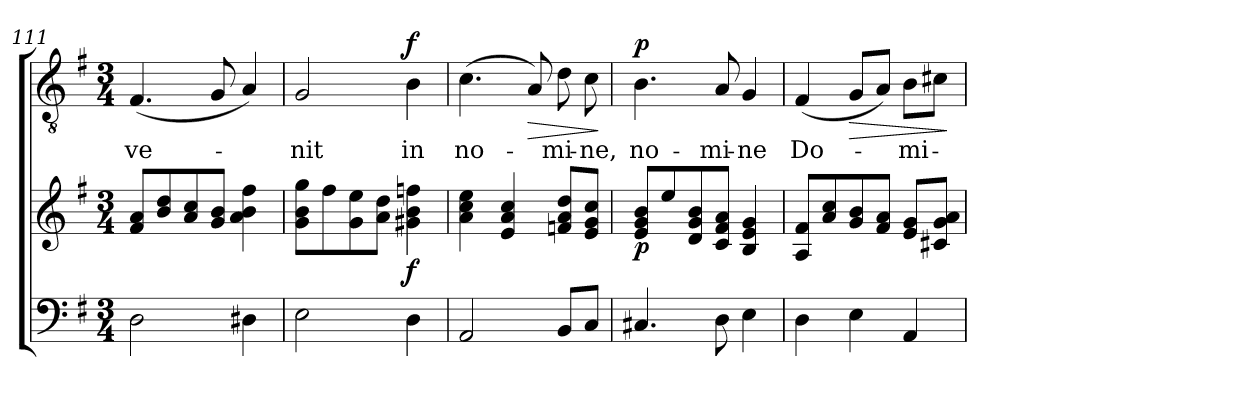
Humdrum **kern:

**kern	**kern	**dynam	**kern	**text	**dynam
*part2	*part2	*part2	*part1	*part1	*part1
*staff3	*staff2	*staff2/3	*staff1	*staff1	*staff1
*clefF4	*clefG2	*	*clefGv2	*	*
*k[f#]	*k[f#]	*	*k[f#]	*	*
*G:	*G:	*	*G:	*	*
*M3/4	*M3/4	*	*M3/4	*	*
=111	=111	=111	=111	=111	=111
!	!	!	!	!LO:LY:b	!
2D\	8f#/ 8a/L	.	(<4.F#/	ve-	.
.	8b/ 8dd/	.	.	.	.
.	8a/ 8cc/	.	.	.	.
.	8g/ 8b/J	.	8G/	.	.
4D#X\	4a\ 4b\ 4ff#\	.	4A/)	.	.
=112	=112	=112	=112	=112	=112
!	!	!	!	!LO:LY:b	!
2E\	8g\ 8b\ 8gg\L	.	2G/	-nit	.
.	8ff#\	.	.	.	.
.	8g\ 8ee\	.	.	.	.
.	8a\ 8dd\J	.	.	.	.
!	!	!LO:DY:b	!	!LO:LY:b	!LO:DY:a
4D\	4g#X\ 4b\ 4ffn\	f	4B\	in	f
=113	=113	=113	=113	=113	=113
!	!	!	!	!LO:LY:b	!
2AA/	4a\ 4cc\ 4ee\	.	(>4.c\	no-	.
.	4e/ 4a/ 4cc/	.	.	.	.
!	!	!	!	!	!LO:HP:b
.	.	.	8A/)	.	>
!	!	!	!	!LO:LY:b	!
8BB/L	8fn/ 8a/ 8dd/L	.	8d\	-mi-	.
!	!	!	!	!LO:LY:b	!
8C/J	8e/ 8g/ 8cc/J	.	8c\	-ne,	.
.	.	.	.	.	]
=114	=114	=114	=114	=114	=114
!	!	!LO:DY:b	!	!LO:LY:b	!LO:DY:a
4.C#X/	8e/ 8g/ 8b/L	p	4.B\	no-	p
.	8ee/	.	.	.	.
.	8d/ 8g/ 8b/	.	.	.	.
!	!	!	!	!LO:LY:b	!
8D\	8c/ 8f#/ 8a/J	.	8A/	-mi-	.
!	!	!	!	!LO:LY:b	!
4E\	4B/ 4e/ 4g/	.	4G/	-ne	.
!!LO:LB:g=z
=115	=115	=115	=115	=115	=115
!	!	!	!	!LO:LY:b	!
4D\	8A/ 8f#/L	.	(<4F#/	Do-	.
.	8a/ 8cc/	.	.	.	.
!	!	!	!	!	!LO:HP:b
4E\	8g/ 8b/	.	8G/L	.	>
.	8f#/ 8a/J	.	8A/J)	.	.
!	!	!	!	!LO:LY:b	!
4AA/	8e/ 8g/L	.	8B\L	-mi-	.
.	8c#X/ 8g/ 8a/J	.	8c#X\J	.	.
.	.	.	.	.	]
=	=	=	=	=	=
*-	*-	*-	*-	*-	*-
